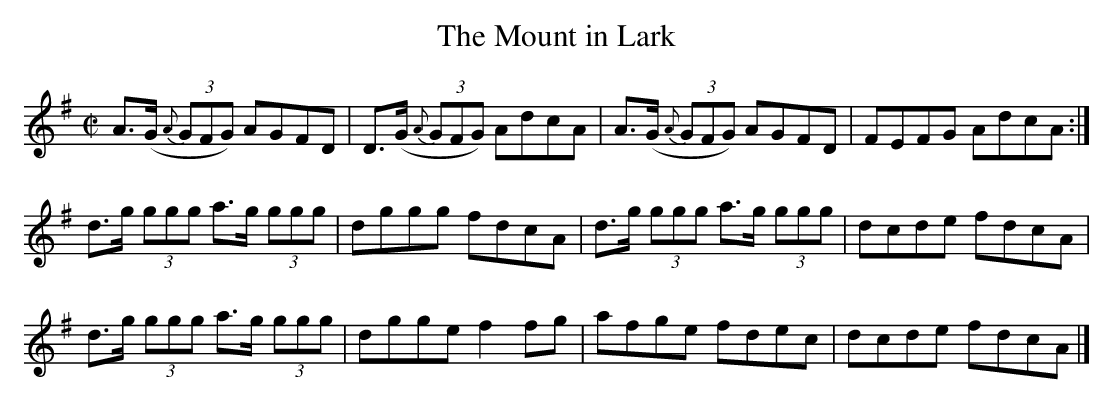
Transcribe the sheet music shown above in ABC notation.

X:1
T: The Mount in Lark
M: C|
L: 1/8
K: G
A>(G {A}(3GFG) AGFD | D>(G {A}(3GFG) AdcA | A>(G {A}(3GFG) AGFD | FEFG AdcA :|
d>g (3ggg a>g (3ggg | dggg fdcA | d>g (3ggg a>g (3ggg | dcde fdcA |
d>g (3ggg a>g (3ggg | dggef2fg | afge fdec | dcde fdcA |]
